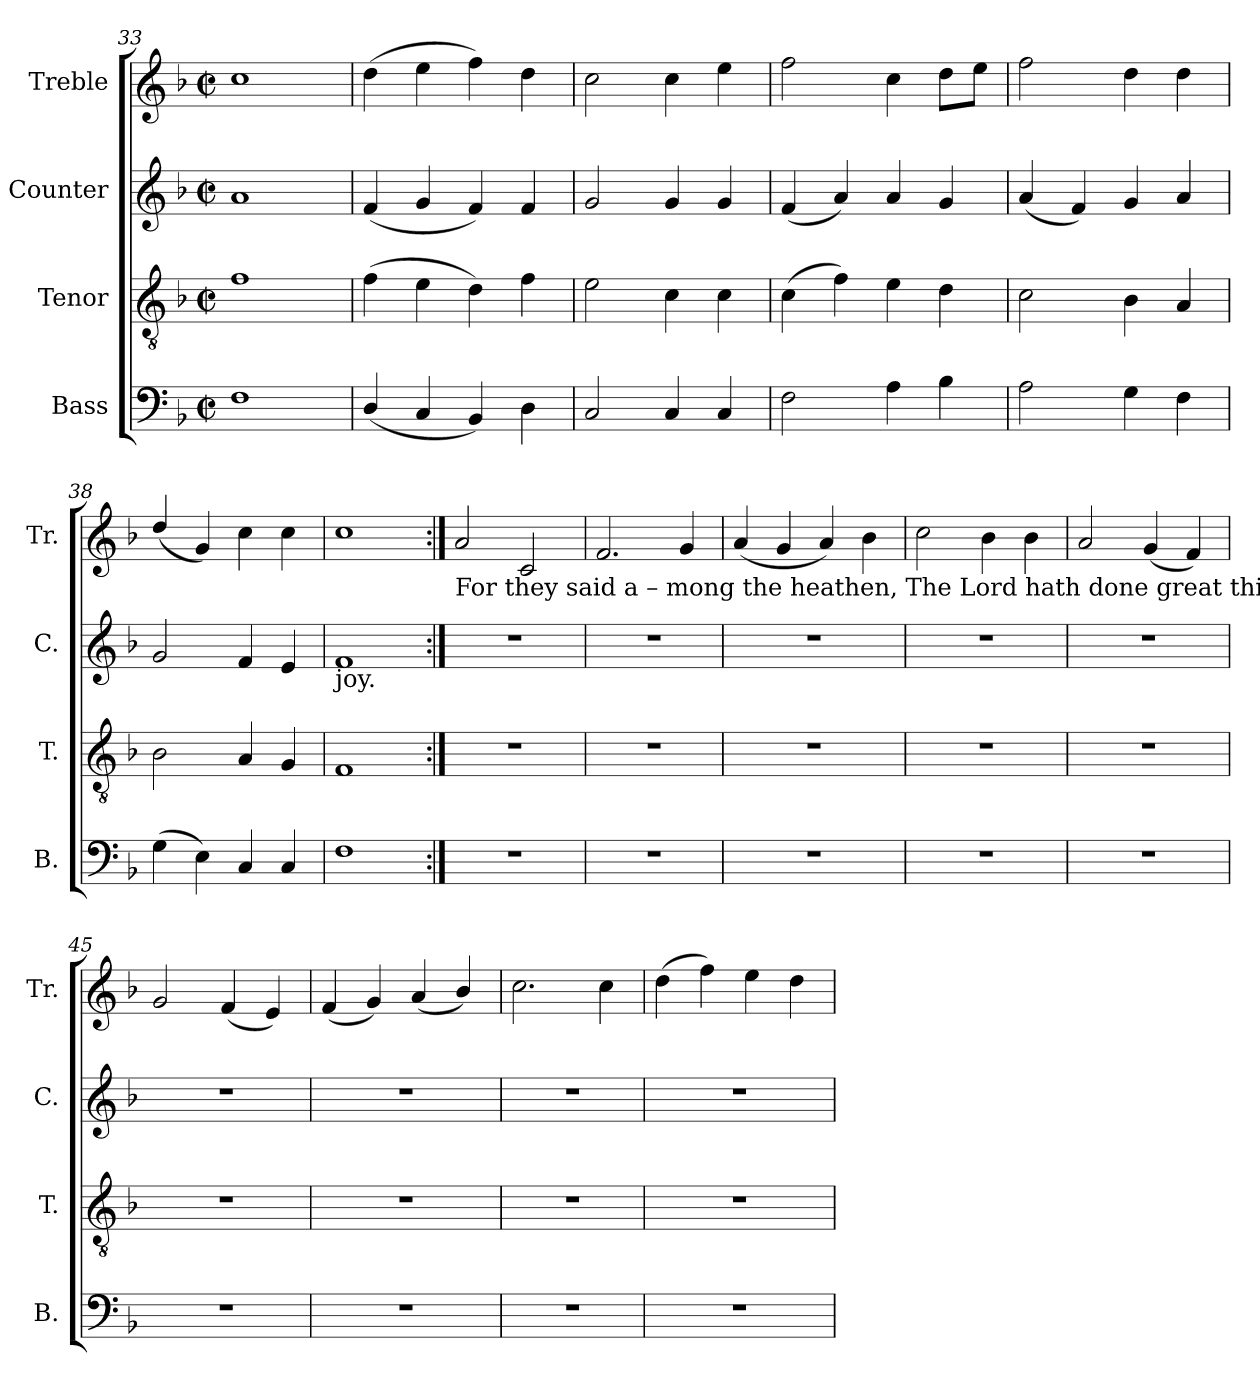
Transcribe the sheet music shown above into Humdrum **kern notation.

**kern	**kern	**kern	**kern
*part4	*part3	*part2	*part1
*staff4	*staff3	*staff2	*staff1
*I"Bass	*I"Tenor	*I"Counter	*I"Treble
*I'B.	*I'T.	*I'C.	*I'Tr.
*clefF4	*clefGv2	*clefG2	*clefG2
*k[b-]	*k[b-]	*k[b-]	*k[b-]
*M2/2	*M2/2	*M2/2	*M2/2
*met(c|)	*met(c|)	*met(c|)	*met(c|)
=33	=33	=33	=33
1F	1f	1a	1cc
=34	=34	=34	=34
(4D/	(4f\	(4f/	(4dd\
4C/	4e\	4g/	4ee\
4BB-/)	4d\)	4f/)	4ff\)
4D\	4f\	4f/	4dd\
=35	=35	=35	=35
2C/	2e\	2g/	2cc\
4C/	4c\	4g/	4cc\
4C/	4c\	4g/	4ee\
=36	=36	=36	=36
2F\	(4c\	(4f/	2ff\
.	4f\)	4a/)	.
4A\	4e\	4a/	4cc\
4B-\	4d\	4g/	8dd\L
.	.	.	8ee\J
=37	=37	=37	=37
2A\	2c\	(4a/	2ff\
.	.	4f/)	.
4G\	4B-\	4g/	4dd\
4F\	4A/	4a/	4dd\
=38	=38	=38	=38
(4G\	2B-\	2g/	(4dd/
4E\)	.	.	4g/)
4C/	4A/	4f/	4cc\
4C/	4G/	4e/	4cc\
!!LO:PB:g=z
=39	=39	=39	=39
!	!	!LO:TX:b:t=joy.	!
1F	1F	1f	1cc
=40:|!	=40:|!	=40:|!	=40:|!
!	!	!	!LO:TX:b:t=For  they  said  a – mong    the  heathen, The Lord hath done great  things  for  them,  Whereof  they are glad,  The
1r	1r	1r	2a/
.	.	.	2c/
=41	=41	=41	=41
1r	1r	1r	2.f/
.	.	.	4g/
=42	=42	=42	=42
1r	1r	1r	(4a/
.	.	.	4g/
.	.	.	4a/)
.	.	.	4b-\
=43	=43	=43	=43
1r	1r	1r	2cc\
.	.	.	4b-\
.	.	.	4b-\
=44	=44	=44	=44
1r	1r	1r	2a/
.	.	.	(4g/
.	.	.	4f/)
=45	=45	=45	=45
1r	1r	1r	2g/
.	.	.	(4f/
.	.	.	4e/)
=46	=46	=46	=46
1r	1r	1r	(4f/
.	.	.	4g/)
.	.	.	(4a/
.	.	.	4b-/)
=47	=47	=47	=47
1r	1r	1r	2.cc\
.	.	.	4cc\
=48	=48	=48	=48
1r	1r	1r	(4dd\
.	.	.	4ff\)
.	.	.	4ee\
.	.	.	4dd\
=	=	=	=
*-	*-	*-	*-
